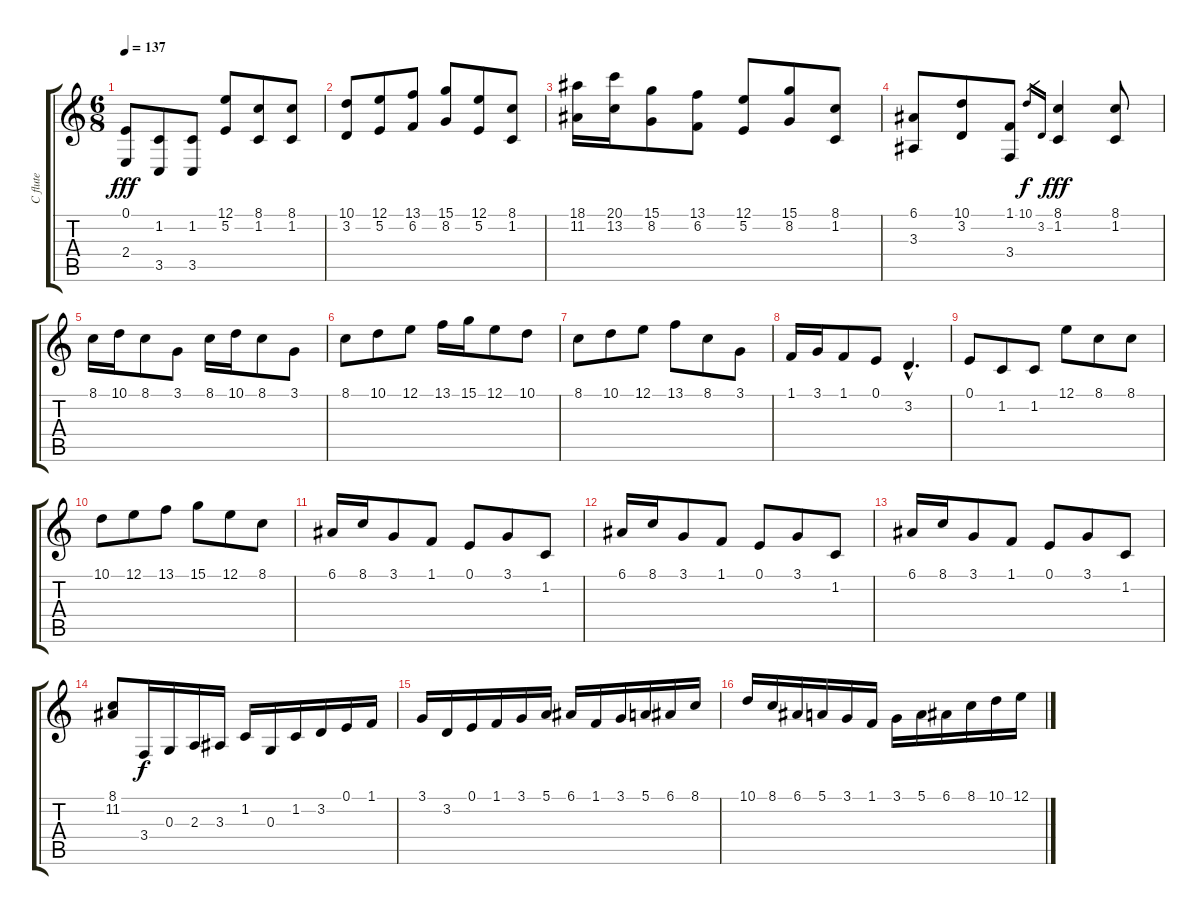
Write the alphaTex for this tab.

\track ("C flute" "C flute") {instrument flute}
\staff {score tabs}
\tuning (E4 B3 G3 D3 A2 E2) {hide}
\ts (6 8)
\tempo 137
\clef g2
\ks c
(0.1 2.4).8{dy fff} (1.2 3.5).8 (1.2 3.5).8 (12.1 5.2).8 (8.1 1.2).8 (8.1 1.2).8 |
(10.1 3.2).8 (12.1 5.2).8 (13.1 6.2).8 (15.1 8.2).8 (12.1 5.2).8 (8.1 1.2).8 |
(18.1 11.2).16 (20.1 13.2).16 (15.1 8.2).8 (13.1 6.2).8 (12.1 5.2).8 (15.1 8.2).8 (8.1 1.2).8 |
(6.1 3.3).8 (10.1 3.2).8 (1.1 3.4).8 10.1.16{gr dy f} 3.2.16{gr} (8.1 1.2).4{dy fff} (8.1 1.2).8 |
8.1.16 10.1.16 8.1.8 3.1.8 8.1.16 10.1.16 8.1.8 3.1.8 |
8.1.8 10.1.8 12.1.8 13.1.16 15.1.16 12.1.8 10.1.8 |
8.1.8 10.1.8 12.1.8 13.1.8 8.1.8 3.1.8 |
1.1.16 3.1.16 1.1.8 0.1.8 3.2{hac}.4{d} |
0.1.8 1.2.8 1.2.8 12.1.8 8.1.8 8.1.8 |
10.1.8 12.1.8 13.1.8 15.1.8 12.1.8 8.1.8 |
6.1.16 8.1.16 3.1.8 1.1.8 0.1.8 3.1.8 1.2.8 |
6.1.16 8.1.16 3.1.8 1.1.8 0.1.8 3.1.8 1.2.8 |
6.1.16 8.1.16 3.1.8 1.1.8 0.1.8 3.1.8 1.2.8 |
(8.1 11.2).8 3.4.16{dy f} 0.3.16 2.3.16 3.3.16 1.2.16 0.3.16 1.2.16 3.2.16 0.1.16 1.1.16 |
3.1.16 3.2.16 0.1.16 1.1.16 3.1.16 5.1.16 6.1.16 1.1.16 3.1.16 5.1.16 6.1.16 8.1.16 |
10.1.16 8.1.16 6.1.16 5.1.16 3.1.16 1.1.16 3.1.16 5.1.16 6.1.16 8.1.16 10.1.16 12.1.16
